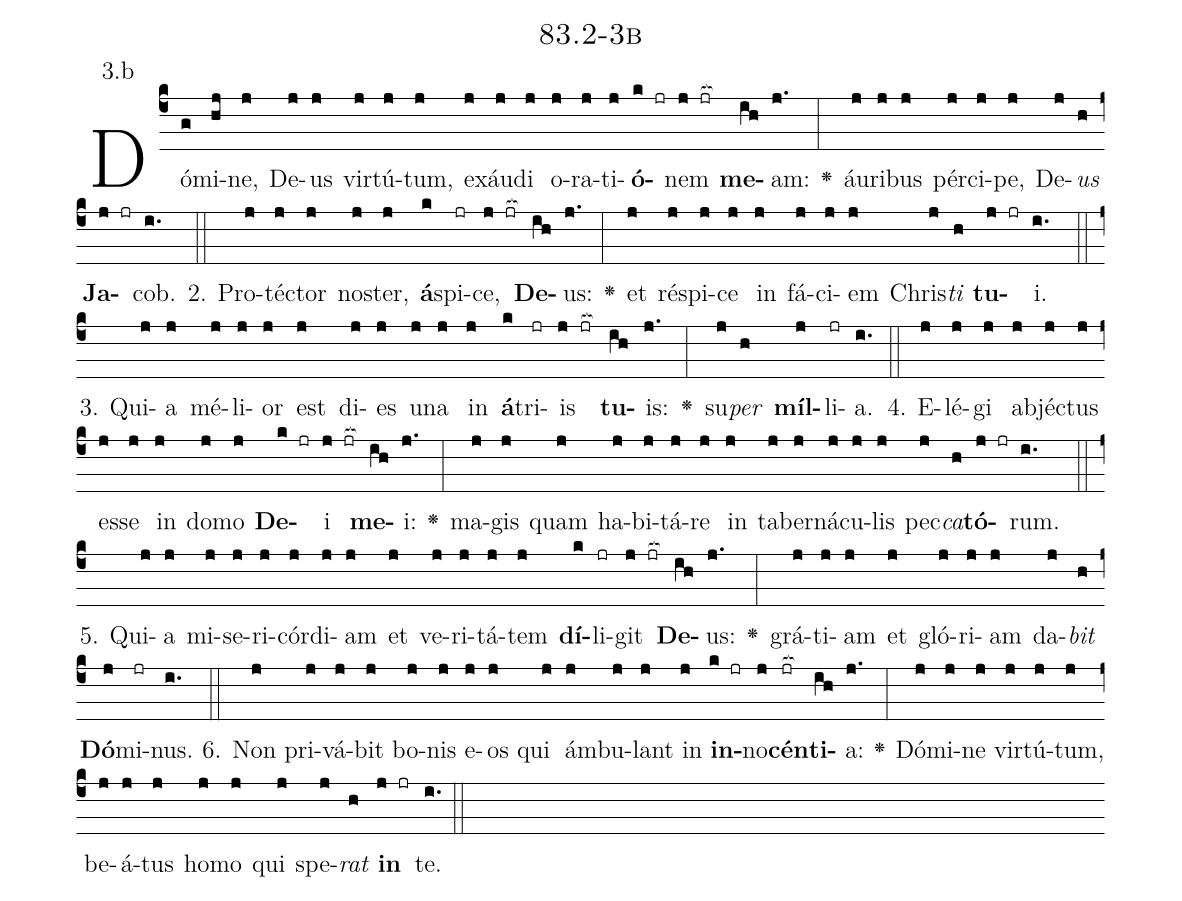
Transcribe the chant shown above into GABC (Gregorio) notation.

name: 83.2-3b;
annotation: 3.b;
%%
(c4)Dó(g)mi(hj)ne,(j) De(j)us(j) vir(j)tú(j)tum,(j) ex(j)áu(j)di(j) o(j)ra(j)ti(j)<b>ó</b>(k jr)nem(j jr[ocb:1{]) <b>me</b>(ih[ocb:0}])am:(j.) <v>\greheightstar</v>(:) áu(j)ri(j)bus(j) pér(j)ci(j)pe,(j) De(j)<i>us</i>(h) <b>Ja</b>(j jr)cob.(i.) (::)
2. Pro(j)téc(j)tor(j) nos(j)ter,(j) <b>á</b>(k)spi(jr)ce,(j jr[ocb:1{]) <b>De</b>(ih[ocb:0}])us:(j.) <v>\greheightstar</v>(:) et(j) ré(j)spi(j)ce(j) in(j) fá(j)ci(j)em(j) Chris(j)<i>ti</i>(h) <b>tu</b>(j jr)i.(i.) (::)
3. Qui(j)a(j) mé(j)li(j)or(j) est(j) di(j)es(j) u(j)na(j) in(j) <b>á</b>(k)tri(jr)is(j jr[ocb:1{]) <b>tu</b>(ih[ocb:0}])is:(j.) <v>\greheightstar</v>(:) su(j)<i>per</i>(h) <b>míl</b>(j)li(jr)a.(i.) (::)
4. E(j)lé(j)gi(j) ab(j)jéc(j)tus(j) es(j)se(j) in(j) do(j)mo(j) <b>De</b>(k jr)i(j jr[ocb:1{]) <b>me</b>(ih[ocb:0}])i:(j.) <v>\greheightstar</v>(:) ma(j)gis(j) quam(j) ha(j)bi(j)tá(j)re(j) in(j) ta(j)ber(j)ná(j)cu(j)lis(j) pec(j)<i>ca</i>(h)<b>tó</b>(j jr)rum.(i.) (::)
5. Qui(j)a(j) mi(j)se(j)ri(j)cór(j)di(j)am(j) et(j) ve(j)ri(j)tá(j)tem(j) <b>dí</b>(k)li(jr)git(j jr[ocb:1{]) <b>De</b>(ih[ocb:0}])us:(j.) <v>\greheightstar</v>(:) grá(j)ti(j)am(j) et(j) gló(j)ri(j)am(j) da(j)<i>bit</i>(h) <b>Dó</b>(j)mi(jr)nus.(i.) (::)
6. Non(j) pri(j)vá(j)bit(j) bo(j)nis(j) e(j)os(j) qui(j) ám(j)bu(j)lant(j) in(j) <b>in</b>(k jr)no(j)<b>cén</b>(jr[ocb:1{])<b>ti</b>(ih[ocb:0}])a:(j.) <v>\greheightstar</v>(:) Dó(j)mi(j)ne(j) vir(j)tú(j)tum,(j) be(j)á(j)tus(j) ho(j)mo(j) qui(j) spe(j)<i>rat</i>(h) <b>in</b>(j jr) te.(i.) (::)
